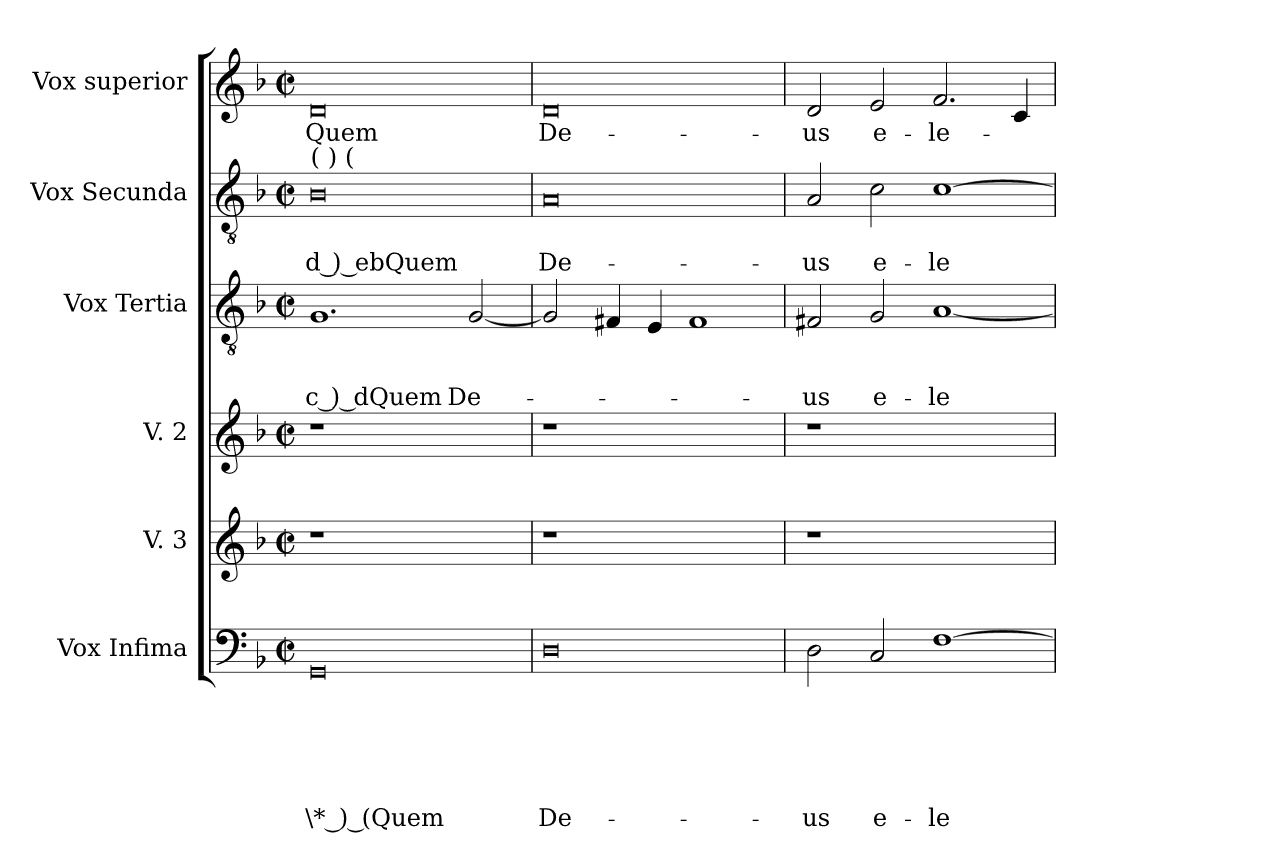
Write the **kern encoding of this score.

**kern	**text	**text	**text	**text	**text	**text	**kern	**kern	**kern	**text	**text	**text	**kern	**text	**text	**kern	**text
*part6	*part6	*part6	*part6	*part6	*part6	*part6	*part5	*part4	*part3	*part3	*part3	*part3	*part2	*part2	*part2	*part1	*part1
*staff6	*staff6	*staff6	*staff6	*staff6	*staff6	*staff6	*staff5	*staff4	*staff3	*staff3	*staff3	*staff3	*staff2	*staff2	*staff2	*staff1	*staff1
*I"Vox Infima	*	*	*	*	*	*	*I"V. 3	*I"V. 2	*I"Vox Tertia	*	*	*	*I"Vox Secunda	*	*	*I"Vox superior	*
*I'V. I	*	*	*	*	*	*	*I'V. 3	*I'V. 2	*	*	*	*	*	*	*	*I'V. s	*
*clefF4	*	*	*	*	*	*	*clefG2	*clefG2	*clefGv2	*	*	*	*clefGv2	*	*	*clefG2	*
*k[b-]	*	*	*	*	*	*	*k[b-]	*k[b-]	*k[b-]	*	*	*	*k[b-]	*	*	*k[b-]	*
*F:	*	*	*	*	*	*	*F:	*F:	*F:	*	*	*	*F:	*	*	*F:	*
*M2/2	*	*	*	*	*	*	*M2/2	*M2/2	*M2/2	*	*	*	*M2/2	*	*	*M2/2	*
*met(c|)	*	*	*	*	*	*	*met(c|)	*met(c|)	*met(c|)	*	*	*	*met(c|)	*	*	*met(c|)	*
=1	=1	=1	=1	=1	=1	=1	=1	=1	=1	=1	=1	=1	=1	=1	=1	=1	=1
!	!	!	!	!	!	!	!	!	!	!	!	!	!LO:TX:a:t=( ) (	!	!	!	!
!	!	!	!	!	!	!LO:LY:b:rj	!	!	!	!	!	!LO:LY:b:rj	!	!	!LO:LY:b:rj	!	!LO:LY:b
0GG	.	.	.	.	.	\* ) (Quem	1r	1r	1.G	.	.	c ) dQuem	0B-	.	d ) ebQuem	0d	Quem
.	.	.	.	.	.	.	1ryy	1ryy	.	.	.	.	.	.	.	.	.
!	!	!	!	!	!	!	!	!	!	!	!	!LO:LY:b	!	!	!	!	!
.	.	.	.	.	.	.	.	.	[<2G/	.	.	De-	.	.	.	.	.
=2	=2	=2	=2	=2	=2	=2	=2	=2	=2	=2	=2	=2	=2	=2	=2	=2	=2
!	!	!	!	!	!	!LO:LY:b	!	!	!	!	!	!	!	!	!LO:LY:b	!	!LO:LY:b
0D	.	.	.	.	.	De-	1r	1r	2G/]	.	.	.	0A	.	De-	0d	De-
.	.	.	.	.	.	.	.	.	4F#X/	.	.	.	.	.	.	.	.
.	.	.	.	.	.	.	.	.	4E/	.	.	.	.	.	.	.	.
.	.	.	.	.	.	.	1ryy	1ryy	1F#	.	.	.	.	.	.	.	.
=3	=3	=3	=3	=3	=3	=3	=3	=3	=3	=3	=3	=3	=3	=3	=3	=3	=3
!	!	!	!	!	!	!LO:LY:b	!	!	!	!	!	!LO:LY:b	!	!	!LO:LY:b	!	!LO:LY:b
2D\	.	.	.	.	.	-us	1r	1r	2F#X/	.	.	-us	2A/	.	-us	2d/	-us
!	!	!	!	!	!	!LO:LY:b	!	!	!	!	!	!LO:LY:b	!	!	!LO:LY:b	!	!LO:LY:b
2C/	.	.	.	.	.	e-	.	.	2G/	.	.	e-	2c\	.	e-	2e/	e-
!	!	!	!	!	!	!LO:LY:b	!	!	!	!	!	!LO:LY:b	!	!	!LO:LY:b	!	!LO:LY:b
[>1F	.	.	.	.	.	-le-	1ryy	1ryy	[<1A	.	.	-le-	[>1c	.	-le-	2.f/	-le-
.	.	.	.	.	.	.	.	.	.	.	.	.	.	.	.	4c/	.
=	=	=	=	=	=	=	=	=	=	=	=	=	=	=	=	=	=
*-	*-	*-	*-	*-	*-	*-	*-	*-	*-	*-	*-	*-	*-	*-	*-	*-	*-
